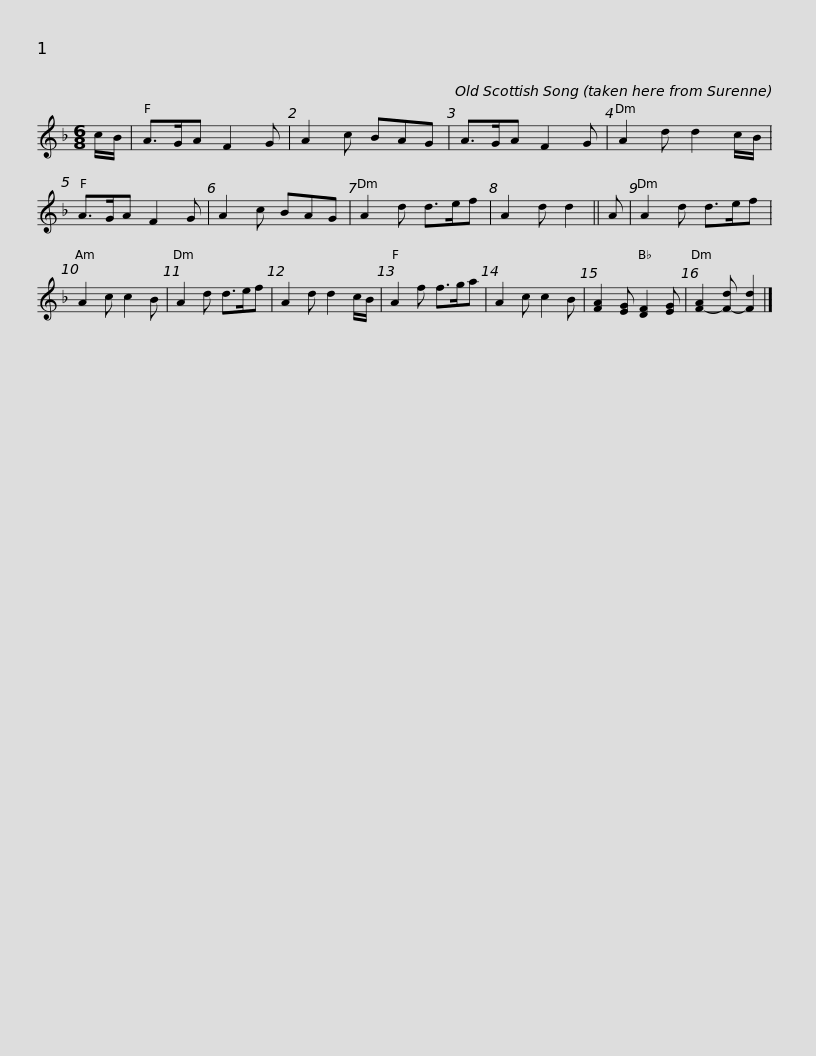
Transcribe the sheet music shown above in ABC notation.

X:1
L:1/8
M:6/8
I:linebreak $
K:Dmin
V:1 treble
V:1
 c/B/ | A>GA F2 G | A2 c BAG | A>GA F2 G | A2 d d2 c/B/ | %5
 A>GA F2 G | A2 c BAG | A2 d d>ef | A2 d d2 ||$ A | %10
 A2 d d>ef | A2 c c2 B | A2 d d>ef | A2 d d2 c/B/ | A2 f f>ga | %15
 A2 c c2 B | [FA]2 [EG] [DF]2 [EG] | [F-A]2 [F-d] [Fd]2 |] %18
